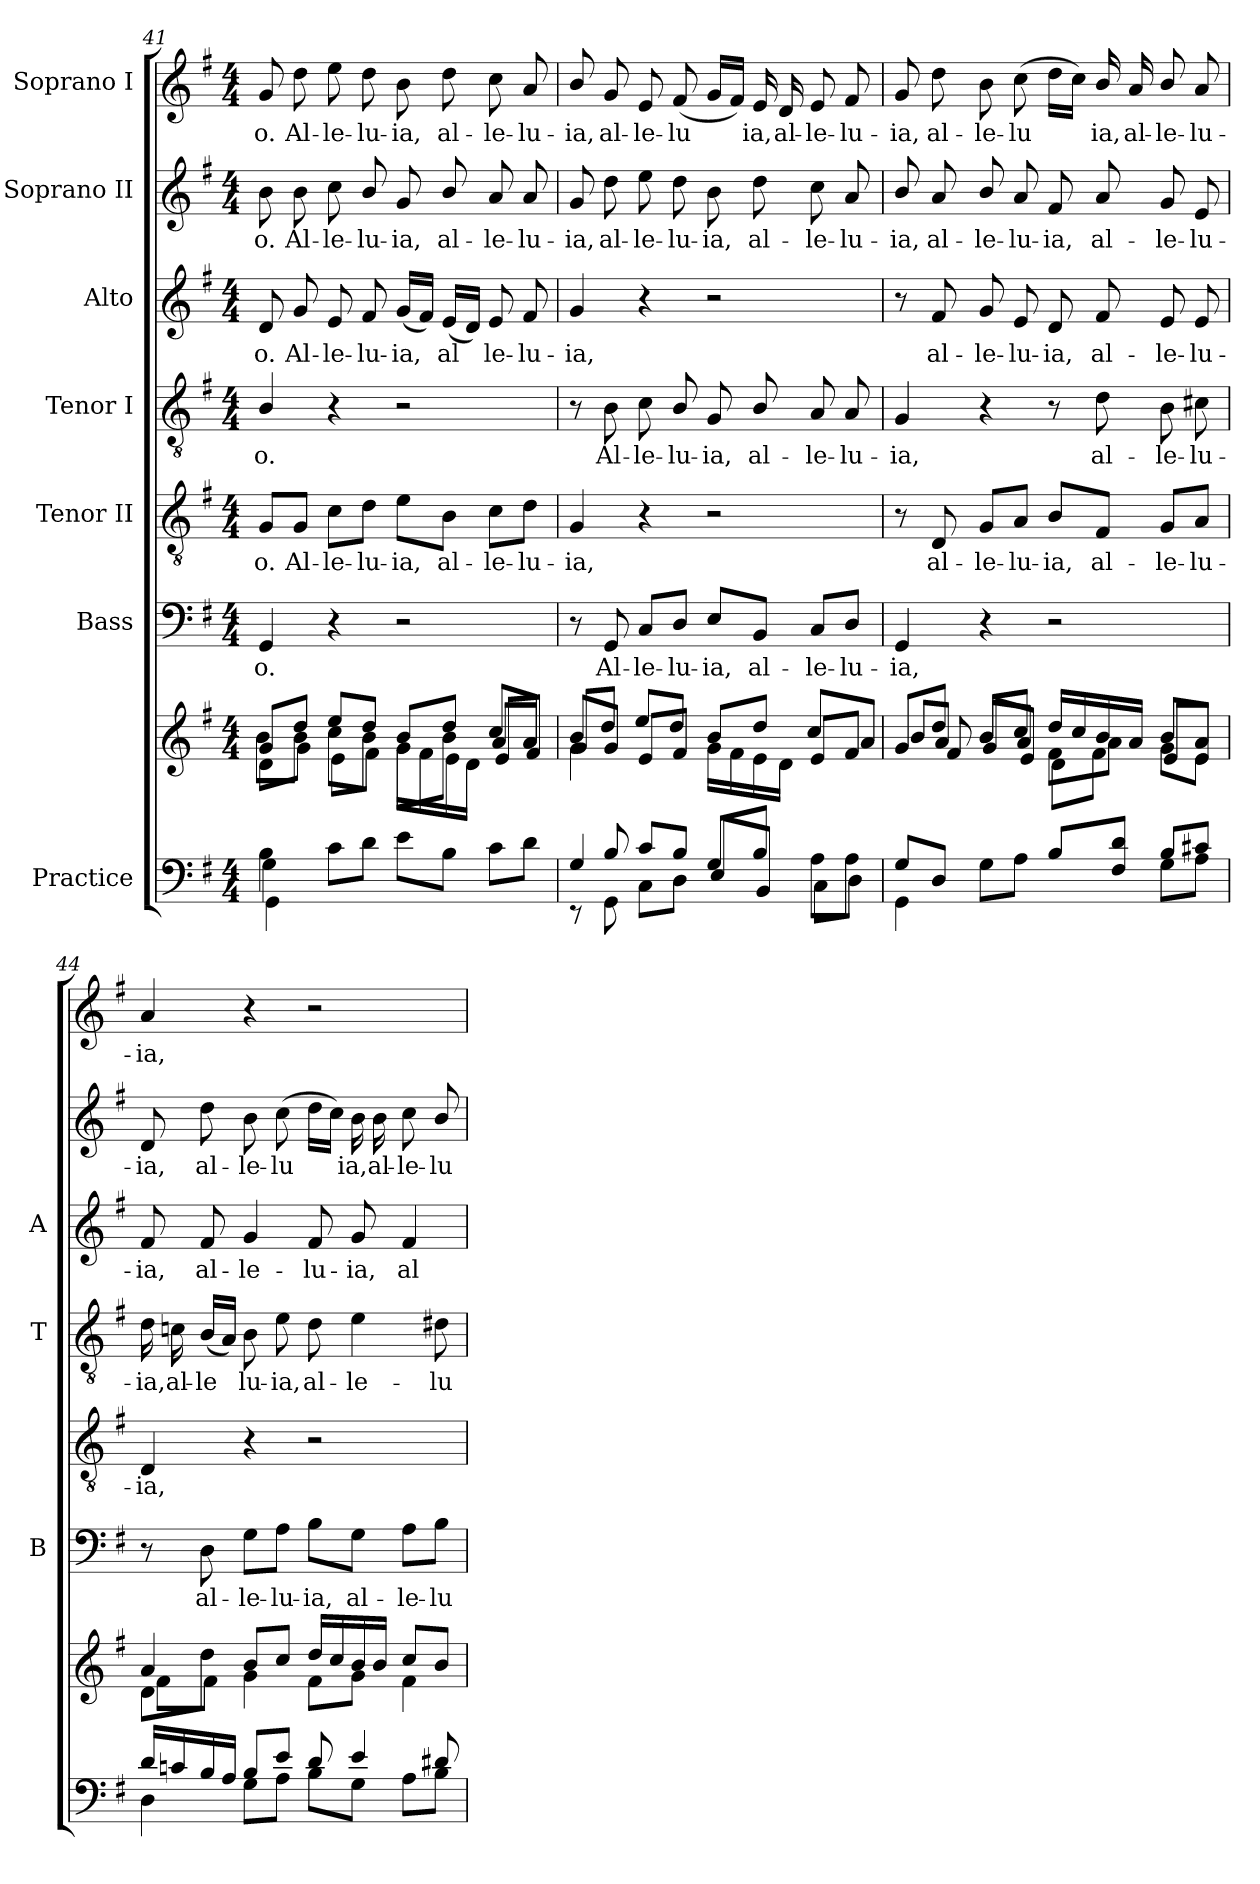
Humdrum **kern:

**kern	**kern	**kern	**text	**kern	**text	**kern	**text	**kern	**text	**kern	**text	**kern	**text
*part7	*part7	*part6	*part6	*part5	*part5	*part4	*part4	*part3	*part3	*part2	*part2	*part1	*part1
*staff8	*staff7	*staff6	*staff6	*staff5	*staff5	*staff4	*staff4	*staff3	*staff3	*staff2	*staff2	*staff1	*staff1
*I"Practice	*	*I"Bass	*	*I"Tenor II	*	*I"Tenor I	*	*I"Alto	*	*I"Soprano II	*	*I"Soprano I	*
*	*	*I'B	*	*	*	*I'T	*	*I'A	*	*	*	*	*
*clefF4	*clefG2	*clefF4	*	*clefGv2	*	*clefGv2	*	*clefG2	*	*clefG2	*	*clefG2	*
*k[f#]	*k[f#]	*k[f#]	*	*k[f#]	*	*k[f#]	*	*k[f#]	*	*k[f#]	*	*k[f#]	*
*G:	*G:	*G:	*	*G:	*	*G:	*	*G:	*	*G:	*	*G:	*
*M4/4	*M4/4	*M4/4	*	*M4/4	*	*M4/4	*	*M4/4	*	*M4/4	*	*M4/4	*
=41	=41	=41	=41	=41	=41	=41	=41	=41	=41	=41	=41	=41	=41
*^	*^	*	*	*	*	*	*	*	*	*	*	*	*
*	*^	*	*^	*	*	*	*	*	*	*	*	*	*	*	*
!	!	!	!	!	!	!	!LO:LY:b	!	!LO:LY:b	!	!LO:LY:b	!	!LO:LY:b	!	!LO:LY:b	!	!LO:LY:b
4B\	4G\	4GG\	8g/L	8b\L	8d\L	4GG/	-o.	8G/L	o.	4B/	-o.	8d/	-o.	8b\	-o.	8g/	o.
!	!	!	!	!	!	!	!	!	!LO:LY:b	!	!	!	!LO:LY:b	!	!LO:LY:b	!	!LO:LY:b
.	.	.	8dd/J	8b\J	8g\J	.	.	8G/J	Al-	.	.	8g/	Al-	8b\	Al-	8dd\	Al-
!	!	!	!	!	!	!	!	!	!LO:LY:b	!	!	!	!LO:LY:b	!	!LO:LY:b	!	!LO:LY:b
4ryy	8c\L	4ryy	8ee/L	8cc\L	8e\L	4r	.	8c\L	-le-	4r	.	8e/	-le-	8cc\	-le-	8ee\	-le-
!	!	!	!	!	!	!	!	!	!LO:LY:b	!	!	!	!LO:LY:b	!	!LO:LY:b	!	!LO:LY:b
.	8d\J	.	8dd/J	8b\J	8f#\J	.	.	8d\J	-lu-	.	.	8f#/	-lu-	8b/	-lu-	8dd\	-lu-
!	!	!	!	!	!	!	!	!	!LO:LY:b	!	!	!	!LO:LY:b	!	!LO:LY:b	!	!LO:LY:b
2ryy	8e\L	2ryy	8b/L	8g\L	16g\LL	2r	.	8e\L	-ia,	2r	.	(<16g/LL	-ia,	8g/	-ia,	8b\	-ia,
.	.	.	.	.	16f#\	.	.	.	.	.	.	16f#/JJ)	.	.	.	.	.
!	!	!	!	!	!	!	!	!	!LO:LY:b	!	!	!	!LO:LY:b	!	!LO:LY:b	!	!LO:LY:b
.	8B\J	.	8dd/J	8b\J	16e\	.	.	8B\J	al-	.	.	(<16e/LL	al­	8b/	al-	8dd\	al-
.	.	.	.	.	16d\JJ	.	.	.	.	.	.	16d/JJ)	.	.	.	.	.
!	!	!	!	!	!	!	!	!	!LO:LY:b	!	!	!	!LO:LY:b	!	!LO:LY:b	!	!LO:LY:b
.	8c\L	.	8cc/L	8a/L	8e/L	.	.	8c\L	-le-	.	.	8e/	le-	8a/	-le-	8cc\	-le-
!	!	!	!	!	!	!	!	!	!LO:LY:b	!	!	!	!LO:LY:b	!	!LO:LY:b	!	!LO:LY:b
.	8d\J	.	8a/J	8a/J	8f#/J	.	.	8d\J	-lu-	.	.	8f#/	-lu-	8a/	-lu-	8a/	-lu-
=42	=42	=42	=42	=42	=42	=42	=42	=42	=42	=42	=42	=42	=42	=42	=42	=42	=42
!	!	!	!	!	!	!	!	!	!LO:LY:b	!	!	!	!LO:LY:b	!	!LO:LY:b	!	!LO:LY:b
8ryy	4G/	8r	8b/L	8g/L	4g\	8r	.	4G/	-ia,	8r	.	4g/	-ia,	8g/	-ia,	8b/	-ia,
!	!	!	!	!	!	!	!LO:LY:b	!	!	!	!LO:LY:b	!	!	!	!LO:LY:b	!	!LO:LY:b
8B/	.	8GG\	8g/J	8dd/J	.	8GG/	Al-	.	.	8B\	Al-	.	.	8dd\	al-	8g/	al-
!	!	!	!	!	!	!	!LO:LY:b	!	!	!	!LO:LY:b	!	!	!	!LO:LY:b	!	!LO:LY:b
8c/L	4ryy	8C\L	8e/L	8ee/L	4ryy	8C/L	-le-	4r	.	8c\	-le-	4r	.	8ee\	-le-	8e/	-le-
!	!	!	!	!	!	!	!LO:LY:b	!	!	!	!LO:LY:b	!	!	!	!LO:LY:b	!	!LO:LY:b
8B/J	.	8D\J	8f#/J	8dd/J	.	8D/J	-lu-	.	.	8B/	-lu-	.	.	8dd\	-lu-	(<8f#/	-lu­
!	!	!	!	!	!	!	!LO:LY:b	!	!	!	!LO:LY:b	!	!	!	!LO:LY:b	!	!
8G/L	2ryy	8E/L	16g\LL	8b/L	2ryy	8E/L	-ia,	2r	.	8G/	-ia,	2r	.	8b\	-ia,	16g/LL	.
.	.	.	16f#\	.	.	.	.	.	.	.	.	.	.	.	.	16f#/JJ)	.
!	!	!	!	!	!	!	!LO:LY:b	!	!	!	!LO:LY:b	!	!	!	!LO:LY:b	!	!LO:LY:b
8B/J	.	8BB/J	16e\	8dd/J	.	8BB/J	al-	.	.	8B/	al-	.	.	8dd\	al-	16e/	ia,
!	!	!	!	!	!	!	!	!	!	!	!	!	!	!	!	!	!LO:LY:b
.	.	.	16d\JJ	.	.	.	.	.	.	.	.	.	.	.	.	16d/	al-
!	!	!	!	!	!	!	!LO:LY:b	!	!	!	!LO:LY:b	!	!	!	!LO:LY:b	!	!LO:LY:b
8A\L	.	8C\L	8e/L	8cc/L	.	8C/L	-le-	.	.	8A/	-le-	.	.	8cc\	-le-	8e/	-le-
!	!	!	!	!	!	!	!LO:LY:b	!	!	!	!LO:LY:b	!	!	!	!LO:LY:b	!	!LO:LY:b
8A\J	.	8D\J	8f#/J	8a/J	.	8D/J	-lu-	.	.	8A/	-lu-	.	.	8a/	-lu-	8f#/	-lu-
=43	=43	=43	=43	=43	=43	=43	=43	=43	=43	=43	=43	=43	=43	=43	=43	=43	=43
!	!	!	!	!	!	!	!LO:LY:b	!	!	!	!LO:LY:b	!	!	!	!LO:LY:b	!	!LO:LY:b
8G/L	8ryy	4GG\	8g/L	8b/L	8ryy	4GG/	-ia,	8r	.	4G/	-ia,	8r	.	8b/	-ia,	8g/	-ia,
!	!	!	!	!	!	!	!	!	!LO:LY:b	!	!	!	!LO:LY:b	!	!LO:LY:b	!	!LO:LY:b
8D/J	8D\yy	.	8dd/J	8a/J	8f#/	.	.	8D/	al-	.	.	8f#/	al-	8a/	al-	8dd\	al-
!	!	!	!	!	!	!	!	!	!LO:LY:b	!	!	!	!LO:LY:b	!	!LO:LY:b	!	!LO:LY:b
4ryy	8G\L	4ryy	8b/L	8b/L	8g/L	4r	.	8G/L	-le-	4r	.	8g/	-le-	8b/	-le-	8b\	-le-
!	!	!	!	!	!	!	!	!	!LO:LY:b	!	!	!	!LO:LY:b	!	!LO:LY:b	!	!LO:LY:b
.	8A\J	.	8cc/J	8a/J	8e/J	.	.	8A/J	-lu-	.	.	8e/	-lu-	8a/	-lu-	(>8cc\	-lu­
!	!	!	!	!	!	!	!	!	!LO:LY:b	!	!	!	!LO:LY:b	!	!LO:LY:b	!	!
8ryy	8B/L	2ryy	16dd/LL	8f#\L	8d\L	2r	.	8B/L	-ia,	8r	.	8d/	-ia,	8f#/	-ia,	16dd\LL	.
.	.	.	16cc/	.	.	.	.	.	.	.	.	.	.	.	.	16cc\JJ)	.
!	!	!	!	!	!	!	!	!	!LO:LY:b	!	!LO:LY:b	!	!LO:LY:b	!	!LO:LY:b	!	!LO:LY:b
8d/yy	8F#/ 8d/J	.	16b/	8a\J	8f#\J	.	.	8F#/J	al-	8d\	al-	8f#/	al-	8a/	al-	16b/	ia,
!	!	!	!	!	!	!	!	!	!	!	!	!	!	!	!	!	!LO:LY:b
.	.	.	16a/JJ	.	.	.	.	.	.	.	.	.	.	.	.	16a/	al-
!	!	!	!	!	!	!	!	!	!LO:LY:b	!	!LO:LY:b	!	!LO:LY:b	!	!LO:LY:b	!	!LO:LY:b
8B/L	8G\L	.	8b/L	8g\L	8e/L	.	.	8G/L	-le-	8B\	-le-	8e/	-le-	8g/	-le-	8b/	-le-
!	!	!	!	!	!	!	!	!	!LO:LY:b	!	!LO:LY:b	!	!LO:LY:b	!	!LO:LY:b	!	!LO:LY:b
8c#X/J	8A\J	.	8a/J	8e\J	8e/J	.	.	8A/J	-lu-	8c#X\	-lu-	8e/	-lu-	8e/	-lu-	8a/	-lu-
!!LO:PB:g=z
=44	=44	=44	=44	=44	=44	=44	=44	=44	=44	=44	=44	=44	=44	=44	=44	=44	=44
!	!	!	!	!	!	!	!	!	!LO:LY:b	!	!LO:LY:b	!	!LO:LY:b	!	!LO:LY:b	!	!LO:LY:b
16d/LL	4D\	8ryy	4a/	8d\L	8f#\L	8r	.	4D/	-ia,	16d\	-ia,	8f#/	-ia,	8d/	-ia,	4a/	-ia,
!	!	!	!	!	!	!	!	!	!	!	!LO:LY:b	!	!	!	!	!	!
16cni/	.	.	.	.	.	.	.	.	.	16cni\	al-	.	.	.	.	.	.
!	!	!	!	!	!	!	!LO:LY:b	!	!	!	!LO:LY:b	!	!LO:LY:b	!	!LO:LY:b	!	!
16B/	.	8D\yy	.	8dd\J	8f#\J	8D\	al-	.	.	(<16B/LL	-le­	8f#/	al-	8dd\	al-	.	.
16A/JJ	.	.	.	.	.	.	.	.	.	16A/JJ)	.	.	.	.	.	.	.
!	!	!	!	!	!	!	!LO:LY:b	!	!	!	!LO:LY:b	!	!LO:LY:b	!	!LO:LY:b	!	!
8B/L	4ryy	8G\L	4ryy	8b/L	4g\	8G\L	-le-	4r	.	8B\	lu-	4g/	-le-	8b\	-le-	4r	.
!	!	!	!	!	!	!	!LO:LY:b	!	!	!	!LO:LY:b	!	!	!	!LO:LY:b	!	!
8e/J	.	8A\J	.	8cc/J	.	8A\J	-lu-	.	.	8e\	-ia,	.	.	(>8cc\	-lu­	.	.
!	!	!	!	!	!	!	!LO:LY:b	!	!	!	!LO:LY:b	!	!LO:LY:b	!	!	!	!
8d/	2ryy	8B\L	2ryy	16dd/LL	8f#\L	8B\L	-ia,	2r	.	8d\	al-	8f#/	-lu-	16dd\LL	.	2r	.
.	.	.	.	16cc/	.	.	.	.	.	.	.	.	.	16cc\JJ)	.	.	.
!	!	!	!	!	!	!	!LO:LY:b	!	!	!	!LO:LY:b	!	!LO:LY:b	!	!LO:LY:b	!	!
4e/	.	8G\J	.	16b/	8g\J	8G\J	al-	.	.	4e\	-le-	8g/	-ia,	16b\	ia,	.	.
!	!	!	!	!	!	!	!	!	!	!	!	!	!	!	!LO:LY:b	!	!
.	.	.	.	16b/JJ	.	.	.	.	.	.	.	.	.	16b\	al-	.	.
!	!	!	!	!	!	!	!LO:LY:b	!	!	!	!	!	!LO:LY:b	!	!LO:LY:b	!	!
.	.	8A\L	.	8cc/L	4f#\	8A\L	-le-	.	.	.	.	4f#/	al-	8cc\	-le-	.	.
!	!	!	!	!	!	!	!LO:LY:b	!	!	!	!LO:LY:b	!	!	!	!LO:LY:b	!	!
8d#X/	.	8B\J	.	8b/J	.	8B\J	-lu-	.	.	8d#X\	-lu-	.	.	8b/	-lu-	.	.
*v	*v	*v	*	*	*	*	*	*	*	*	*	*	*	*	*	*	*
*	*v	*v	*v	*	*	*	*	*	*	*	*	*	*	*	*
=	=	=	=	=	=	=	=	=	=	=	=	=	=
*-	*-	*-	*-	*-	*-	*-	*-	*-	*-	*-	*-	*-	*-
